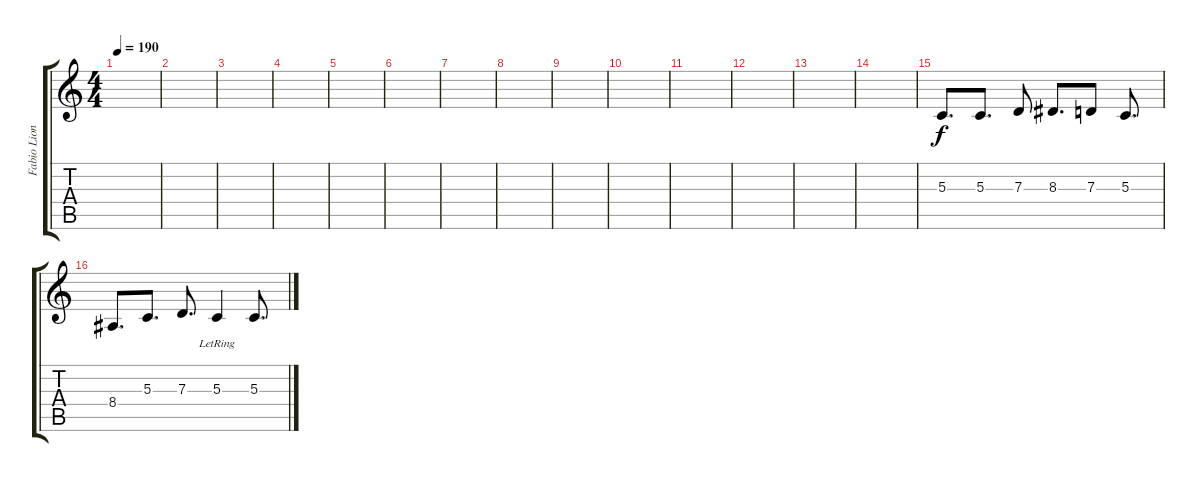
\track ("Fabio Lione" "Fabio Lion") {instrument clarinet}
\staff {score tabs}
\tuning (E4 B3 G3 D3 A2 E2) {hide}
\ts (4 4)
\tempo 190
\clef g2
\ks c
|
|
|
|
|
|
|
|
|
|
|
|
|
|
5.3.8{d} 5.3.8{d} 7.3.8 8.3.8{d} 7.3.8 5.3.8{d} |
8.4.8{d} 5.3.8{d} 7.3.8{d} 5.3{lr}.4 5.3.8{d}
